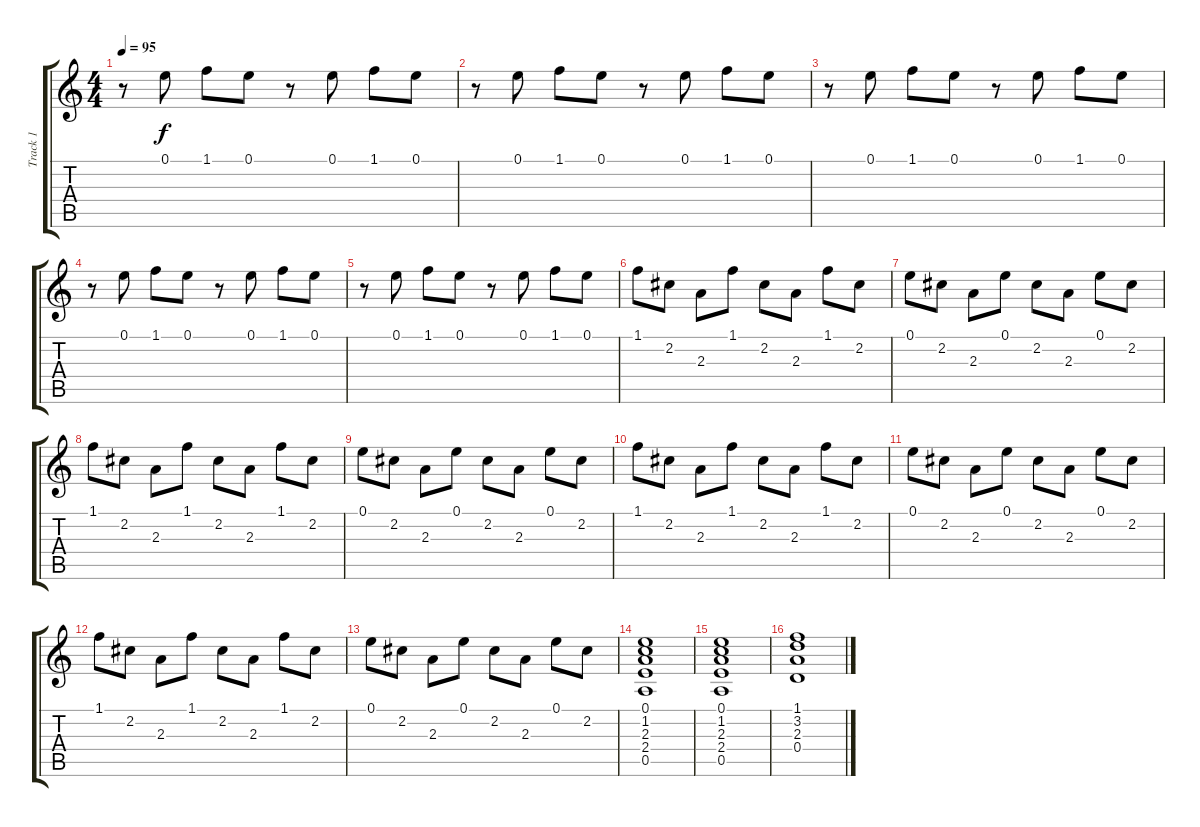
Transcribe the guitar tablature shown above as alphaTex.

\track ("Track 1" "Track 1") {instrument acousticguitarsteel}
\staff {score tabs}
\tuning (E4 B3 G3 D3 A2 E2) {hide}
\ts (4 4)
\tempo 95
\clef g2
\ks c
r.8{dy f} 0.1.8 1.1.8 0.1.8 r.8 0.1.8 1.1.8 0.1.8 |
r.8 0.1.8 1.1.8 0.1.8 r.8 0.1.8 1.1.8 0.1.8 |
r.8 0.1.8 1.1.8 0.1.8 r.8 0.1.8 1.1.8 0.1.8 |
r.8 0.1.8 1.1.8 0.1.8 r.8 0.1.8 1.1.8 0.1.8 |
r.8 0.1.8 1.1.8 0.1.8 r.8 0.1.8 1.1.8 0.1.8 |
1.1.8 2.2.8 2.3.8 1.1.8 2.2.8 2.3.8 1.1.8 2.2.8 |
0.1.8 2.2.8 2.3.8 0.1.8 2.2.8 2.3.8 0.1.8 2.2.8 |
1.1.8 2.2.8 2.3.8 1.1.8 2.2.8 2.3.8 1.1.8 2.2.8 |
0.1.8 2.2.8 2.3.8 0.1.8 2.2.8 2.3.8 0.1.8 2.2.8 |
1.1.8 2.2.8 2.3.8 1.1.8 2.2.8 2.3.8 1.1.8 2.2.8 |
0.1.8 2.2.8 2.3.8 0.1.8 2.2.8 2.3.8 0.1.8 2.2.8 |
1.1.8 2.2.8 2.3.8 1.1.8 2.2.8 2.3.8 1.1.8 2.2.8 |
0.1.8 2.2.8 2.3.8 0.1.8 2.2.8 2.3.8 0.1.8 2.2.8 |
(0.1 1.2 2.3 2.4 0.5).1 |
(0.1 1.2 2.3 2.4 0.5).1 |
(1.1 3.2 2.3 0.4).1
